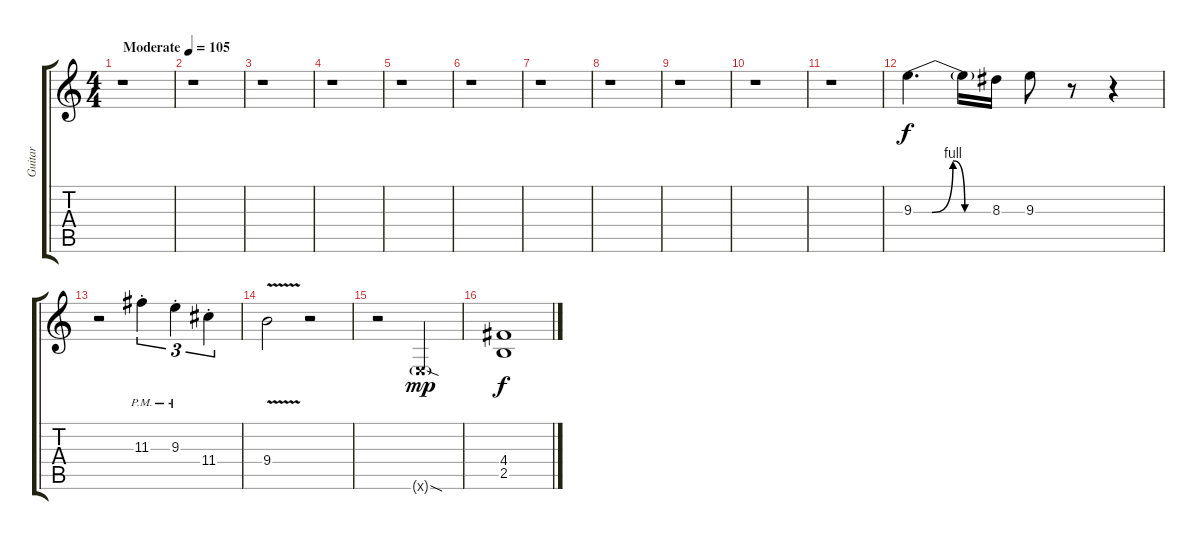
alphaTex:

\track ("Guitar" "Guitar") {instrument distortionguitar}
\staff {score tabs}
\tuning (E4 B3 G3 D3 A2 E2) {hide}
\ts (4 4)
\tempo (105 "Moderate")
\clef g2
\ks c
r.1{dy f instrument distortionguitar} |
r.1 |
r.1 |
r.1 |
r.1 |
r.1 |
r.1 |
r.1 |
r.1 |
r.1 |
r.1 |
9.3{be (custom 0 0 14 0 30 4 39 0 43 0 60 0)}.4{d} 9.3{t}.16 8.3.16 9.3.8 r.8 r.4 |
r.2 11.3{pm st}.4{tu (3 2)} 9.3{pm st}.4{tu (3 2)} 11.4{st}.4{tu (3 2)} |
9.4{v}.2 r.2 |
r.2 0.6{sod g x}.2{dy mp} |
(4.4 2.5).1{dy f}
